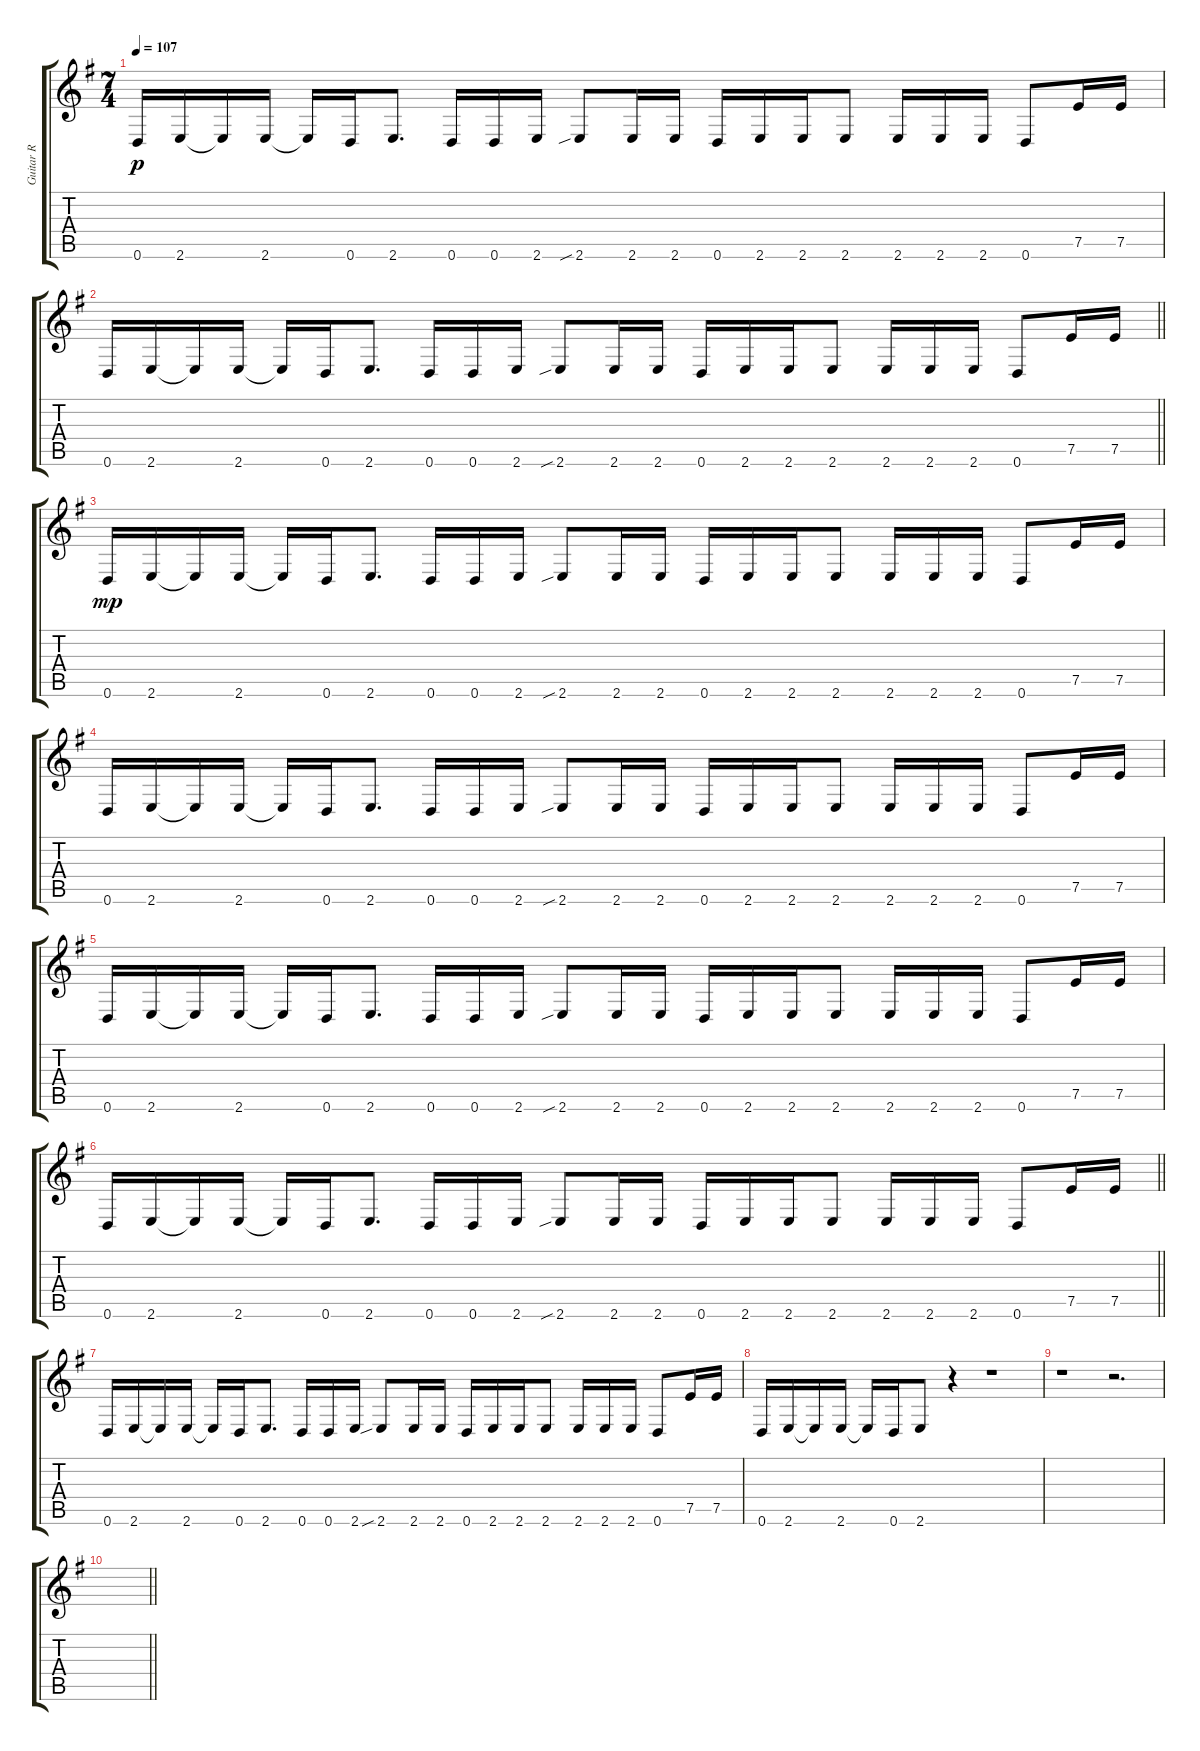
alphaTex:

\track ("Guitar R" "Guitar R") {instrument distortionguitar}
\staff {score tabs}
\tuning (E4 B3 G3 D3 A2 D2) {hide}
\ts (7 4)
\tempo 107
\clef g2
\ks g
0.6.16{dy p} 2.6.16 2.6{t}.16 2.6.16 2.6{t}.16 0.6.16 2.6.8{d} 0.6.16 0.6.16 2.6.16 2.6{sib}.8 2.6.16 2.6.16 0.6.16 2.6.16 2.6.16 2.6.8 2.6.16 2.6.16 2.6.16 0.6.8 7.5.16 7.5.16 |
\barLineRight lightlight
0.6.16 2.6.16 2.6{t}.16 2.6.16 2.6{t}.16 0.6.16 2.6.8{d} 0.6.16 0.6.16 2.6.16 2.6{sib}.8 2.6.16 2.6.16 0.6.16 2.6.16 2.6.16 2.6.8 2.6.16 2.6.16 2.6.16 0.6.8 7.5.16 7.5.16 |
0.6.16{dy mp} 2.6.16 2.6{t}.16 2.6.16 2.6{t}.16 0.6.16 2.6.8{d} 0.6.16 0.6.16 2.6.16 2.6{sib}.8 2.6.16 2.6.16 0.6.16 2.6.16 2.6.16 2.6.8 2.6.16 2.6.16 2.6.16 0.6.8 7.5.16 7.5.16 |
0.6.16 2.6.16 2.6{t}.16 2.6.16 2.6{t}.16 0.6.16 2.6.8{d} 0.6.16 0.6.16 2.6.16 2.6{sib}.8 2.6.16 2.6.16 0.6.16 2.6.16 2.6.16 2.6.8 2.6.16 2.6.16 2.6.16 0.6.8 7.5.16 7.5.16 |
0.6.16 2.6.16 2.6{t}.16 2.6.16 2.6{t}.16 0.6.16 2.6.8{d} 0.6.16 0.6.16 2.6.16 2.6{sib}.8 2.6.16 2.6.16 0.6.16 2.6.16 2.6.16 2.6.8 2.6.16 2.6.16 2.6.16 0.6.8 7.5.16 7.5.16 |
\barLineRight lightlight
0.6.16 2.6.16 2.6{t}.16 2.6.16 2.6{t}.16 0.6.16 2.6.8{d} 0.6.16 0.6.16 2.6.16 2.6{sib}.8 2.6.16 2.6.16 0.6.16 2.6.16 2.6.16 2.6.8 2.6.16 2.6.16 2.6.16 0.6.8 7.5.16 7.5.16 |
0.6.16 2.6.16 2.6{t}.16 2.6.16 2.6{t}.16 0.6.16 2.6.8{d} 0.6.16 0.6.16 2.6.16 2.6{sib}.8 2.6.16 2.6.16 0.6.16 2.6.16 2.6.16 2.6.8 2.6.16 2.6.16 2.6.16 0.6.8 7.5.16 7.5.16 |
0.6.16 2.6.16 2.6{t}.16 2.6.16 2.6{t}.16 0.6.16 2.6.8 r.4 r.1 |
r.1 r.2{d} |
\barLineRight lightlight
